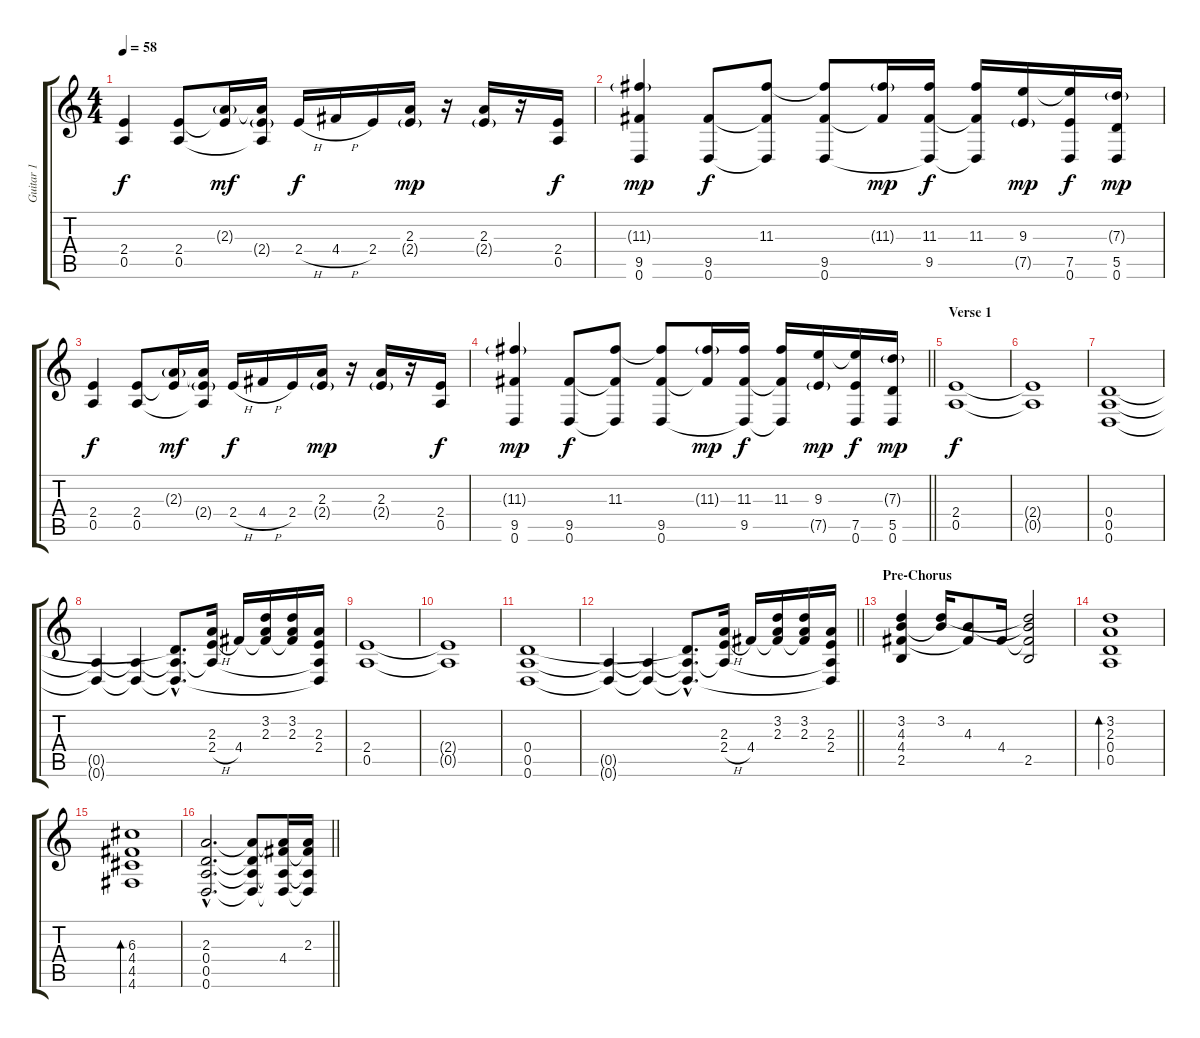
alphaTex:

\track ("Guitar 1" "Guitar 1") {instrument electricguitarjazz}
\staff {score tabs}
\tuning (E4 B3 G3 D3 A2 D2) {hide}
\ts (4 4)
\tempo 58
\clef g2
\ks c
(2.4 0.5).4{dy f instrument electricguitarjazz} (2.4 0.5).8 (2.3{g} 2.4{t}).16{dy mf} (2.3{t} 2.4{g} 0.5{t}).16 2.4{h}.16{dy f} 4.4{h}.16 2.4.16 (2.3 2.4{g}).16{dy mp} r.16 (2.3 2.4{g}).16 r.16 (2.4 0.5).16{dy f} |
(11.3{g} 9.5 0.6).4{dy mp} (9.5 0.6).8{dy f} (11.3 9.5{t} 0.6{t}).8 (11.3{t} 9.5 0.6).8 (11.3{g} 9.5{t}).16{dy mp} (11.3 9.5 0.6{t}).16{dy f} (11.3 9.5{t} 0.6{t}).16 (9.3 7.5{g}).16{dy mp} (9.3{t} 7.5 0.6).16{dy f} (7.3{g} 5.5 0.6).16{dy mp} |
(2.4 0.5).4{dy f} (2.4 0.5).8 (2.3{g} 2.4{t}).16{dy mf} (2.3{t} 2.4{g} 0.5{t}).16 2.4{h}.16{dy f} 4.4{h}.16 2.4.16 (2.3 2.4{g}).16{dy mp} r.16 (2.3 2.4{g}).16 r.16 (2.4 0.5).16{dy f} |
\barLineRight lightlight
(11.3{g} 9.5 0.6).4{dy mp} (9.5 0.6).8{dy f} (11.3 9.5{t} 0.6{t}).8 (11.3{t} 9.5 0.6).8 (11.3{g} 9.5{t}).16{dy mp} (11.3 9.5 0.6{t}).16{dy f} (11.3 9.5{t} 0.6{t}).16 (9.3 7.5{g}).16{dy mp} (9.3{t} 7.5 0.6).16{dy f} (7.3{g} 5.5 0.6).16{dy mp} |
\section ("" "Verse 1")
(2.4 0.5).1{dy f} |
(2.4{t} 0.5{t}).1 |
(0.4 0.5 0.6).1 |
(0.5{t} 0.6{t}).4 (0.5{t} 0.6{t}).4 (0.4{hac t} 0.5{hac t} 0.6{hac t}).8{d} (2.3 2.4{h} 0.5{t}).16 4.4.16 (3.2 2.3 4.4{t}).16 (3.2 2.3 4.4{t}).16 (2.3 2.4 0.5{t} 0.6{t}).16 |
(2.4 0.5).1 |
(2.4{t} 0.5{t}).1 |
(0.4 0.5 0.6).1 |
\barLineRight lightlight
(0.5{t} 0.6{t}).4 (0.5{t} 0.6{t}).4 (0.4{hac t} 0.5{hac t} 0.6{hac t}).8{d} (2.3 2.4{h} 0.5{t}).16 4.4.16 (3.2 2.3 4.4{t}).16 (3.2 2.3 4.4{t}).16 (2.3 2.4 0.5{t} 0.6{t}).16 |
\section ("" "Pre-Chorus")
(3.2 4.3 4.4 2.5).4 (3.2 4.3{t}).16 (4.3 4.4{t}).8 4.4.16 (3.2{t} 4.3{t} 4.4{t} 2.5).2 |
(3.2 2.3 0.4 0.5).1{bd 240} |
(6.3 4.4 4.5 4.6).1{bd 240} |
\barLineRight lightlight
(2.3{hac} 0.4{hac} 0.5{hac} 0.6{hac}).2{d} (2.3{t} 0.4{t} 0.5{t} 0.6{t}).8 (2.3{t} 4.4 0.5{t} 0.6{t}).16 (2.3 4.4{t} 0.5{t} 0.6{t}).16
